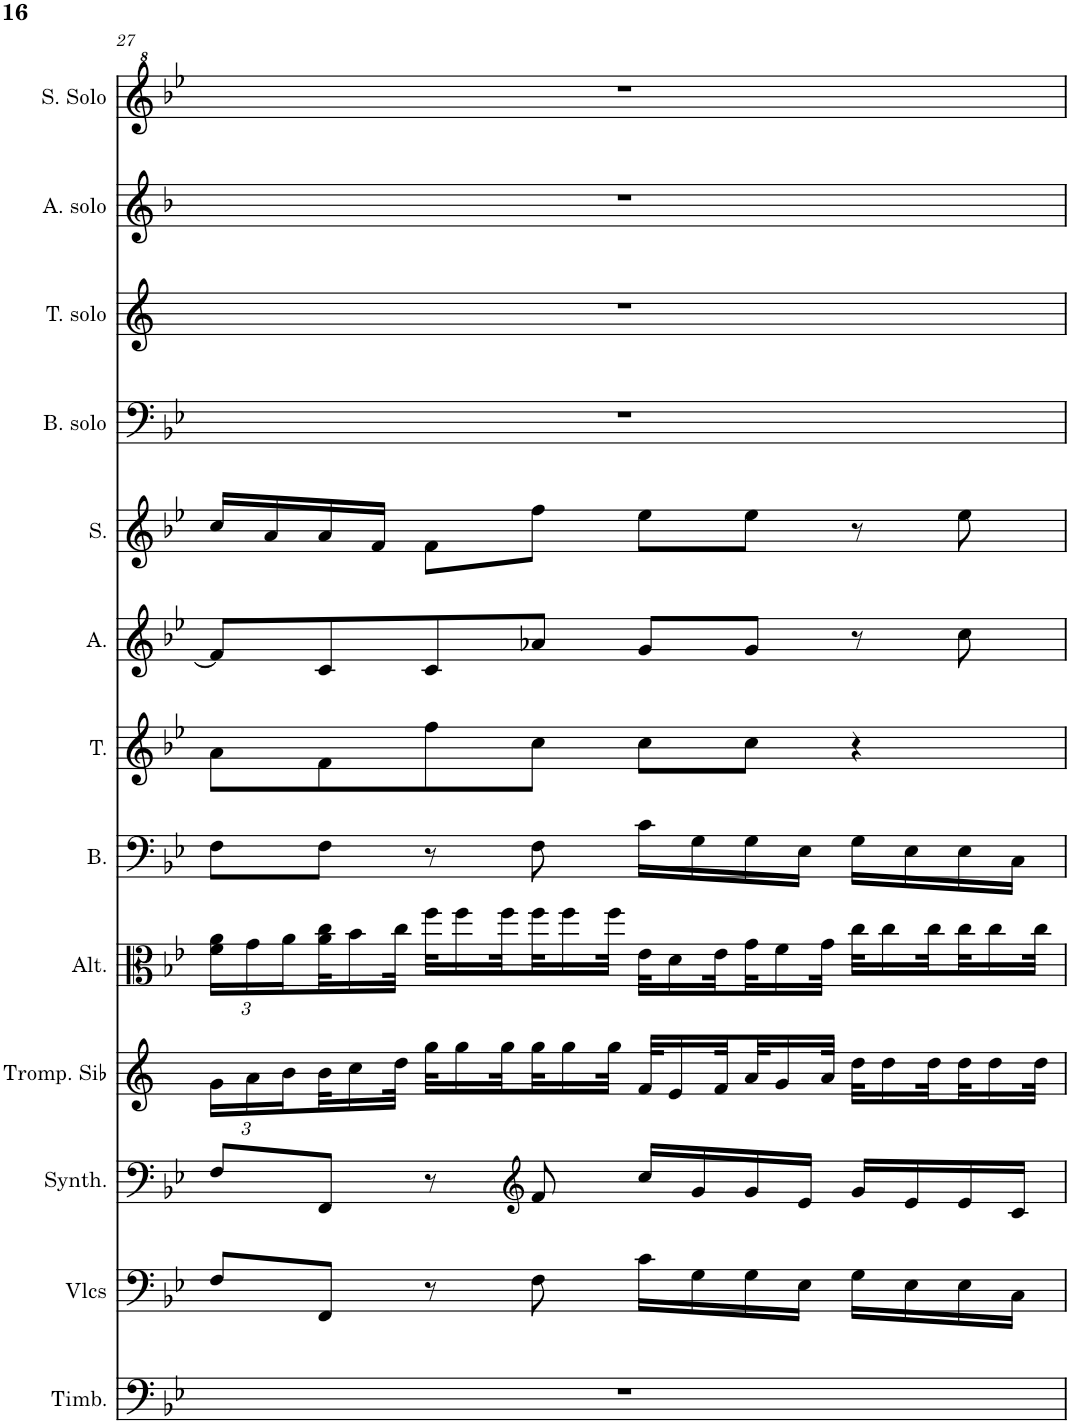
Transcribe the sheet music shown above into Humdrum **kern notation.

**kern	**kern	**kern	**kern	**kern	**kern	**kern	**kern	**kern	**kern	**kern	**kern	**kern
*part13	*part12	*part11	*part10	*part9	*part8	*part7	*part6	*part5	*part4	*part3	*part2	*part1
*staff13	*staff12	*staff11	*staff10	*staff9	*staff8	*staff7	*staff6	*staff5	*staff4	*staff3	*staff2	*staff1
*I"Timbales, Staff-1	*I"Violoncelles, D'Bass/Strings, etc	*I"Synthétiseur d'instruments à cordes, Synth strings, etc	*I"Trompette en Sib, Synth strings 2	*I"Altos, 1st violins	*I"Basse	*I"Ténor	*I"Alto	*I"Soprano	*I"Basse Solo	*I"Tenor Solo	*I"Alto Solo	*I"Soprano Solo
*I'Timb.	*I'Vlcs	*I'Synth.	*I'Tromp. Sib	*I'Alt.	*I'B.	*I'T.	*I'A.	*I'S.	*I'B. solo	*I'T. solo	*I'A. solo	*I'S. Solo
!!LO:PB:g=z
*clefF4	*clefF4	*clefF4	*clefG2	*clefC3	*clefF4	*clefG2	*clefG2	*clefG2	*clefF4	*clefG2	*clefG2	*clefG^2
*	*	*	*Trd1c2	*	*	*	*	*	*	*Trd8c14	*Trd4c7	*
*k[b-e-]	*k[b-e-]	*k[b-e-]	*k[]	*k[b-e-]	*k[b-e-]	*k[b-e-]	*k[b-e-]	*k[b-e-]	*k[b-e-]	*k[]	*k[b-]	*k[b-e-]
*M4/4	*M4/4	*M4/4	*M4/4	*M4/4	*M4/4	*M4/4	*M4/4	*M4/4	*M4/4	*M4/4	*M4/4	*M4/4
*	*	*	*Xbrackettup	*Xbrackettup	*	*	*	*	*	*	*	*
=27	=27	=27	=27	=27	=27	=27	=27	=27	=27	=27	=27	=27
1r	8F/L	8F/L	24g\LL	24f\ 24a\LL	8F\L	8a\L	8f/L]	16cc/LL	1r	1r	1r	1r
.	.	.	24a\	24g\	.	.	.	.	.	.	.	.
.	.	.	.	.	.	.	.	16a/	.	.	.	.
.	.	.	24b\	24a\	.	.	.	.	.	.	.	.
.	8FF/J	8FF/J	32b\K	32a\ 32cc\K	8F\J	8f\	8c/	16a/	.	.	.	.
.	.	.	16cc\	16b-\	.	.	.	.	.	.	.	.
.	.	.	.	.	.	.	.	16f/JJ	.	.	.	.
.	.	.	32dd\JJk	32cc\JJk	.	.	.	.	.	.	.	.
.	8r	8r	32gg\KLL	32ff\KLL	8r	8ff\	8c/	8f\L	.	.	.	.
.	.	.	16gg\	16ff\	.	.	.	.	.	.	.	.
.	.	.	32gg\L	32ff\L	.	.	.	.	.	.	.	.
*	*	*clefG2	*	*	*	*	*	*	*	*	*	*
.	8F\	8f/	32gg\J	32ff\J	8F\	8cc\J	8a-X/J	8ff\J	.	.	.	.
.	.	.	16gg\	16ff\	.	.	.	.	.	.	.	.
.	.	.	32gg\JJk	32ff\JJk	.	.	.	.	.	.	.	.
.	16c\LL	16cc/LL	32f/KLL	32e-\KLL	16c\LL	8cc\L	8g/L	8ee-\L	.	.	.	.
.	.	.	16e/	16d\	.	.	.	.	.	.	.	.
.	16G\	16g/	.	.	16G\	.	.	.	.	.	.	.
.	.	.	32f/L	32e-\L	.	.	.	.	.	.	.	.
.	16G\	16g/	32a/J	32g\J	16G\	8cc\J	8g/J	8ee-\J	.	.	.	.
.	.	.	16g/	16f\	.	.	.	.	.	.	.	.
.	16E-\JJ	16e-/JJ	.	.	16E-\JJ	.	.	.	.	.	.	.
.	.	.	32a/JJk	32g\JJk	.	.	.	.	.	.	.	.
.	16G\LL	16g/LL	32dd\KLL	32cc\KLL	16G\LL	4r	8r	8r	.	.	.	.
.	.	.	16dd\	16cc\	.	.	.	.	.	.	.	.
.	16E-\	16e-/	.	.	16E-\	.	.	.	.	.	.	.
.	.	.	32dd\L	32cc\L	.	.	.	.	.	.	.	.
.	16E-\	16e-/	32dd\J	32cc\J	16E-\	.	8cc\	8ee-\	.	.	.	.
.	.	.	16dd\	16cc\	.	.	.	.	.	.	.	.
.	16C\JJ	16c/JJ	.	.	16C\JJ	.	.	.	.	.	.	.
.	.	.	32dd\JJk	32cc\JJk	.	.	.	.	.	.	.	.
=	=	=	=	=	=	=	=	=	=	=	=	=
*-	*-	*-	*-	*-	*-	*-	*-	*-	*-	*-	*-	*-
